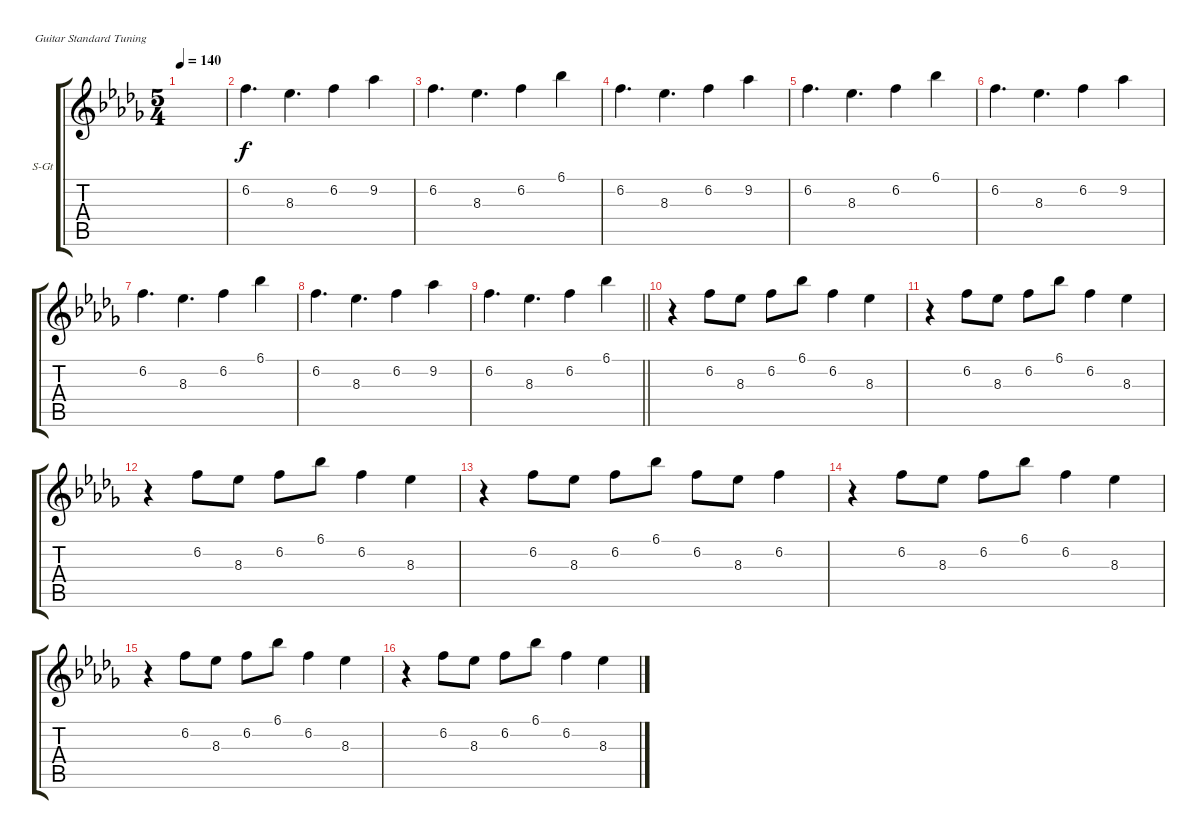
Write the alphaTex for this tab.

\defaultSystemsLayout 4
\bracketExtendMode groupsimilarinstruments
\firstSystemTrackNameOrientation horizontal
\otherSystemsTrackNameOrientation horizontal
\track ("Second guitar" "S-Gt") {instrument acousticguitarsteel}
\staff {score tabs}
\tuning (E4 B3 G3 D3 A2 E2)
\ts (5 4)
\tempo 140
\clef g2
\scale
0.553114
\ks bbminor
|
\scale
0.223443 6.2.4{d} 8.3.4{d} 6.2.4 9.2.4 |
\scale
0.223443 6.2.4{d} 8.3.4{d} 6.2.4 6.1.4 |
6.2.4{d} 8.3.4{d} 6.2.4 9.2.4 |
6.2.4{d} 8.3.4{d} 6.2.4 6.1.4 |
6.2.4{d} 8.3.4{d} 6.2.4 9.2.4 |
6.2.4{d} 8.3.4{d} 6.2.4 6.1.4 |
6.2.4{d} 8.3.4{d} 6.2.4 9.2.4 |
\barLineRight lightlight
6.2.4{d} 8.3.4{d} 6.2.4 6.1.4 |
r.4 6.2.8 8.3.8 6.2.8 6.1.8 6.2.4 8.3.4 |
r.4 6.2.8 8.3.8 6.2.8 6.1.8 6.2.4 8.3.4 |
r.4 6.2.8 8.3.8 6.2.8 6.1.8 6.2.4 8.3.4 |
r.4 6.2.8 8.3.8 6.2.8 6.1.8 6.2.8 8.3.8 6.2.4 |
r.4 6.2.8 8.3.8 6.2.8 6.1.8 6.2.4 8.3.4 |
r.4 6.2.8 8.3.8 6.2.8 6.1.8 6.2.4 8.3.4 |
r.4 6.2.8 8.3.8 6.2.8 6.1.8 6.2.4 8.3.4
